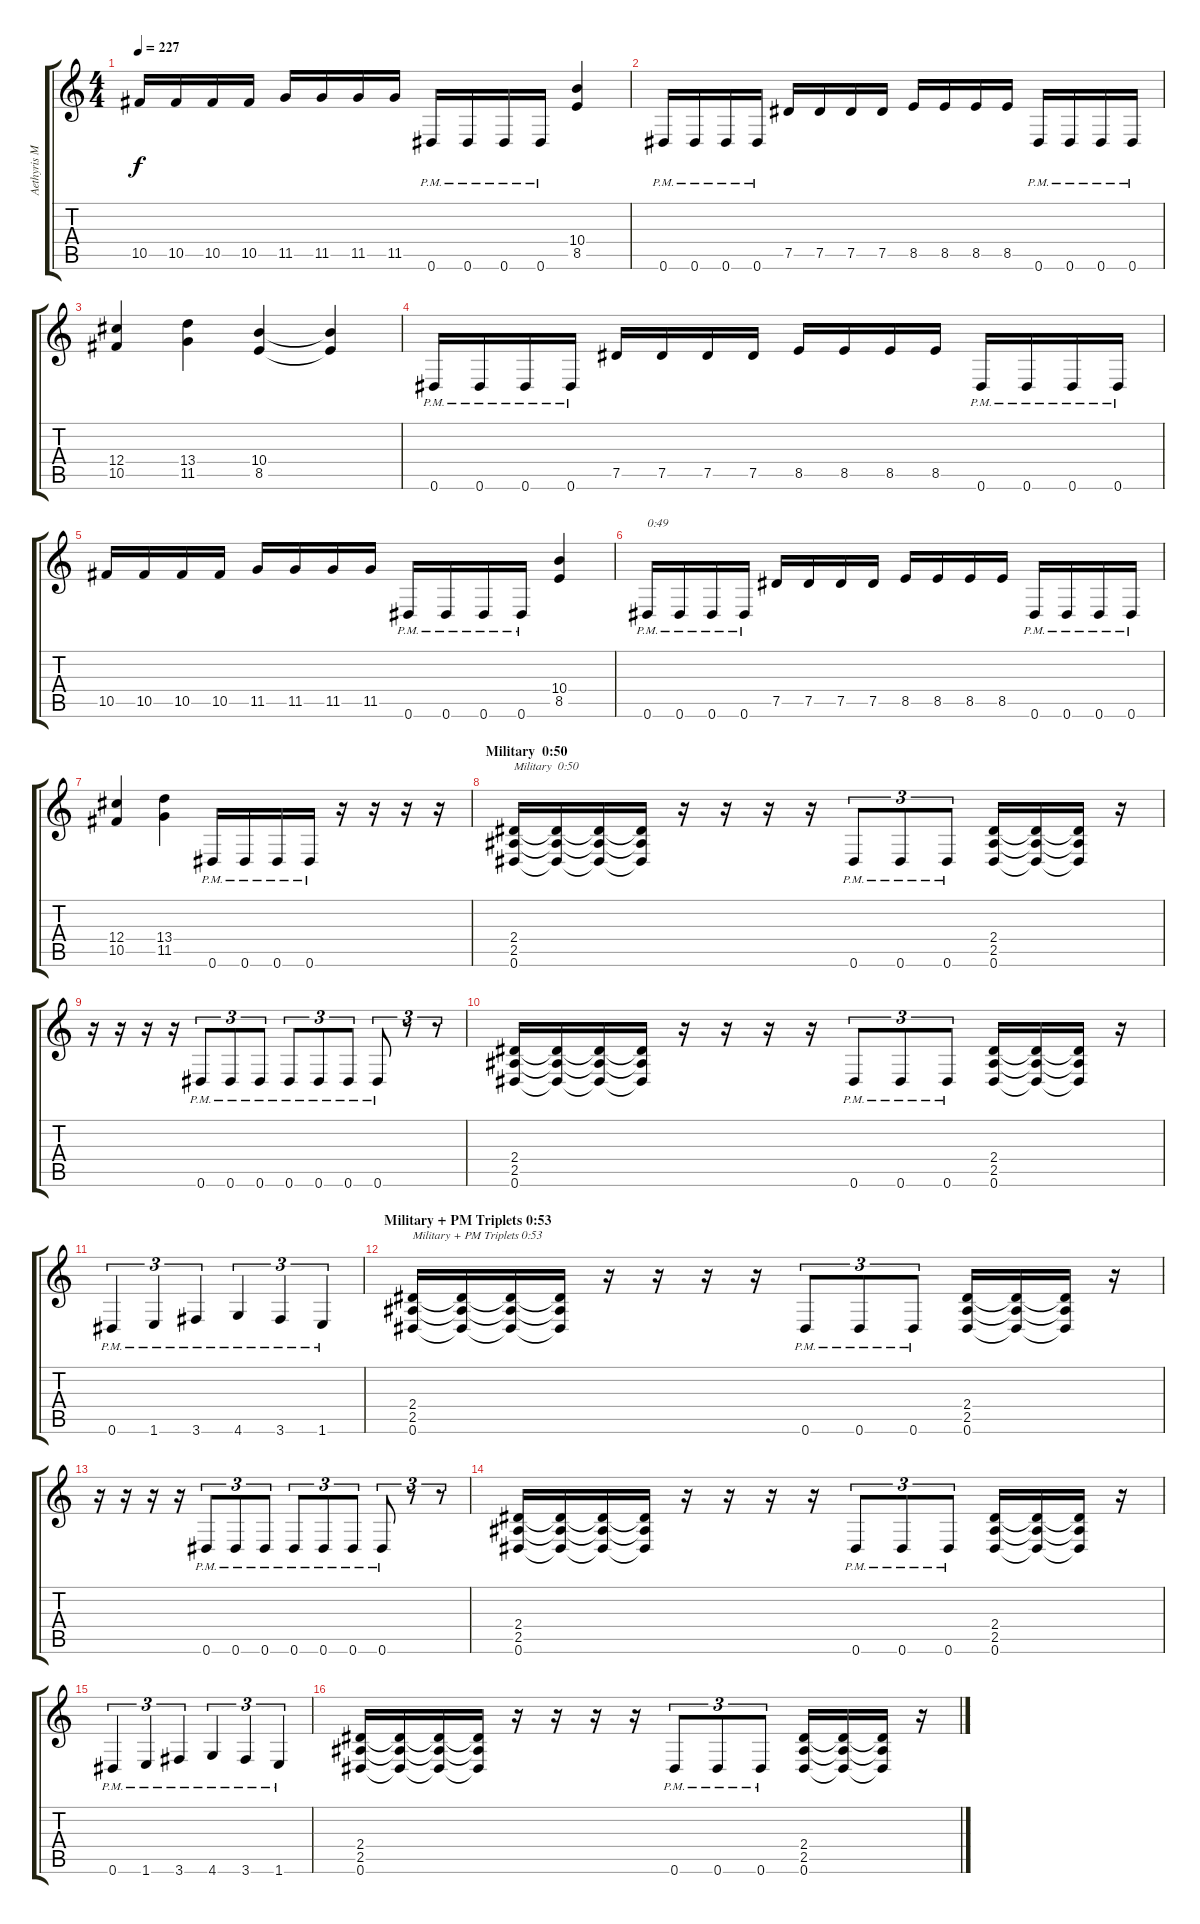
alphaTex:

\track ("Aethyris MacKay/Zawicizuz(Rhythm Guitar)" "Aethyris M") {instrument distortionguitar}
\staff {score tabs}
\tuning (Eb4 Bb3 Gb3 Db3 Ab2 Eb2) {hide}
\ts (4 4)
\tempo 227
\clef g2
\ks c
10.5.16{dy f} 10.5.16 10.5.16 10.5.16 11.5.16 11.5.16 11.5.16 11.5.16 0.6{pm}.16 0.6{pm}.16 0.6{pm}.16 0.6{pm}.16 (10.4 8.5).4 |
0.6{pm}.16 0.6{pm}.16 0.6{pm}.16 0.6{pm}.16 7.5.16 7.5.16 7.5.16 7.5.16 8.5.16 8.5.16 8.5.16 8.5.16 0.6{pm}.16 0.6{pm}.16 0.6{pm}.16 0.6{pm}.16 |
(12.4 10.5).4 (13.4 11.5).4 (10.4 8.5).4 (10.4{t} 8.5{t}).4 |
0.6{pm}.16 0.6{pm}.16 0.6{pm}.16 0.6{pm}.16 7.5.16 7.5.16 7.5.16 7.5.16 8.5.16 8.5.16 8.5.16 8.5.16 0.6{pm}.16 0.6{pm}.16 0.6{pm}.16 0.6{pm}.16 |
10.5.16 10.5.16 10.5.16 10.5.16 11.5.16 11.5.16 11.5.16 11.5.16 0.6{pm}.16 0.6{pm}.16 0.6{pm}.16 0.6{pm}.16 (10.4 8.5).4 |
0.6{pm}.16{txt "0:49"} 0.6{pm}.16 0.6{pm}.16 0.6{pm}.16 7.5.16 7.5.16 7.5.16 7.5.16 8.5.16 8.5.16 8.5.16 8.5.16 0.6{pm}.16 0.6{pm}.16 0.6{pm}.16 0.6{pm}.16 |
(12.4 10.5).4 (13.4 11.5).4 0.6{pm}.16 0.6{pm}.16 0.6{pm}.16 0.6{pm}.16 r.16 r.16 r.16 r.16 |
\section ("" "Military  0:50")
(2.4 2.5 0.6).16{txt "Military  0:50"} (2.4{t} 2.5{t} 0.6{t}).16 (2.4{t} 2.5{t} 0.6{t}).16 (2.4{t} 2.5{t} 0.6{t}).16 r.16 r.16 r.16 r.16 0.6{pm}.8{tu (3 2)} 0.6{pm}.8{tu (3 2)} 0.6{pm}.8{tu (3 2)} (2.4 2.5 0.6).16 (2.4{t} 2.5{t} 0.6{t}).16 (2.4{t} 2.5{t} 0.6{t}).16 r.16 |
r.16 r.16 r.16 r.16 0.6{pm}.8{tu (3 2)} 0.6{pm}.8{tu (3 2)} 0.6{pm}.8{tu (3 2)} 0.6{pm}.8{tu (3 2)} 0.6{pm}.8{tu (3 2)} 0.6{pm}.8{tu (3 2)} 0.6{pm}.8{tu (3 2)} r.8{tu (3 2)} r.8{tu (3 2)} |
(2.4 2.5 0.6).16 (2.4{t} 2.5{t} 0.6{t}).16 (2.4{t} 2.5{t} 0.6{t}).16 (2.4{t} 2.5{t} 0.6{t}).16 r.16 r.16 r.16 r.16 0.6{pm}.8{tu (3 2)} 0.6{pm}.8{tu (3 2)} 0.6{pm}.8{tu (3 2)} (2.4 2.5 0.6).16 (2.4{t} 2.5{t} 0.6{t}).16 (2.4{t} 2.5{t} 0.6{t}).16 r.16 |
0.6{pm}.4{tu (3 2)} 1.6{pm}.4{tu (3 2)} 3.6{pm}.4{tu (3 2)} 4.6{pm}.4{tu (3 2)} 3.6{pm}.4{tu (3 2)} 1.6{pm}.4{tu (3 2)} |
\section ("" "Military + PM Triplets 0:53")
(2.4 2.5 0.6).16{txt "Military + PM Triplets 0:53"} (2.4{t} 2.5{t} 0.6{t}).16 (2.4{t} 2.5{t} 0.6{t}).16 (2.4{t} 2.5{t} 0.6{t}).16 r.16 r.16 r.16 r.16 0.6{pm}.8{tu (3 2)} 0.6{pm}.8{tu (3 2)} 0.6{pm}.8{tu (3 2)} (2.4 2.5 0.6).16 (2.4{t} 2.5{t} 0.6{t}).16 (2.4{t} 2.5{t} 0.6{t}).16 r.16 |
r.16 r.16 r.16 r.16 0.6{pm}.8{tu (3 2)} 0.6{pm}.8{tu (3 2)} 0.6{pm}.8{tu (3 2)} 0.6{pm}.8{tu (3 2)} 0.6{pm}.8{tu (3 2)} 0.6{pm}.8{tu (3 2)} 0.6{pm}.8{tu (3 2)} r.8{tu (3 2)} r.8{tu (3 2)} |
(2.4 2.5 0.6).16 (2.4{t} 2.5{t} 0.6{t}).16 (2.4{t} 2.5{t} 0.6{t}).16 (2.4{t} 2.5{t} 0.6{t}).16 r.16 r.16 r.16 r.16 0.6{pm}.8{tu (3 2)} 0.6{pm}.8{tu (3 2)} 0.6{pm}.8{tu (3 2)} (2.4 2.5 0.6).16 (2.4{t} 2.5{t} 0.6{t}).16 (2.4{t} 2.5{t} 0.6{t}).16 r.16 |
0.6{pm}.4{tu (3 2)} 1.6{pm}.4{tu (3 2)} 3.6{pm}.4{tu (3 2)} 4.6{pm}.4{tu (3 2)} 3.6{pm}.4{tu (3 2)} 1.6{pm}.4{tu (3 2)} |
(2.4 2.5 0.6).16 (2.4{t} 2.5{t} 0.6{t}).16 (2.4{t} 2.5{t} 0.6{t}).16 (2.4{t} 2.5{t} 0.6{t}).16 r.16 r.16 r.16 r.16 0.6{pm}.8{tu (3 2)} 0.6{pm}.8{tu (3 2)} 0.6{pm}.8{tu (3 2)} (2.4 2.5 0.6).16 (2.4{t} 2.5{t} 0.6{t}).16 (2.4{t} 2.5{t} 0.6{t}).16 r.16
